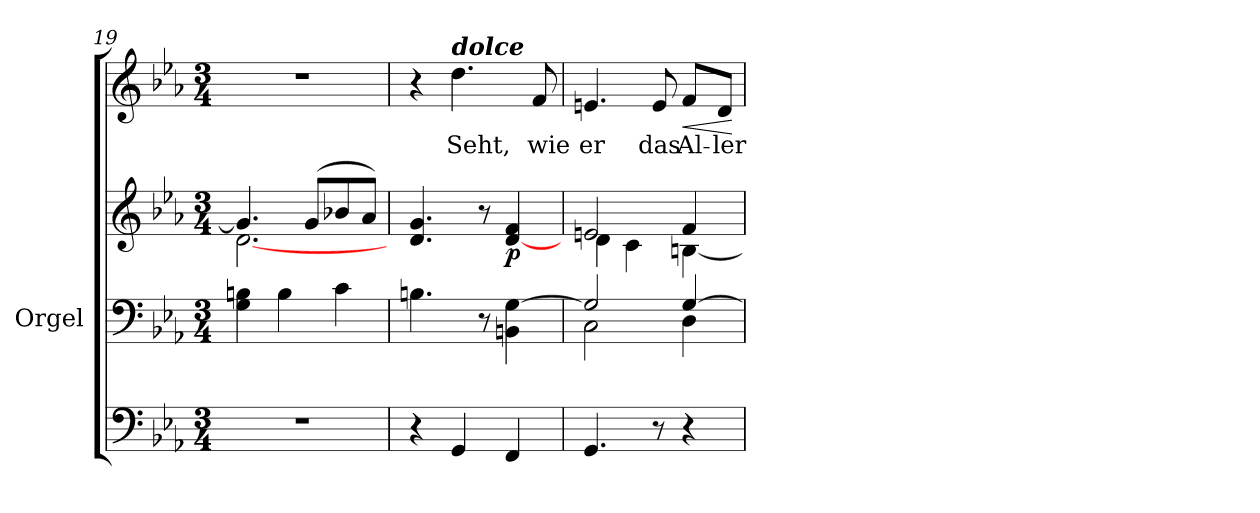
**kern	**kern	**kern	**dynam	**kern	**text	**dynam
*part3	*part2	*part2	*part2	*part1	*part1	*part1
*staff4	*staff3	*staff2	*staff2/3	*staff1	*staff1	*staff1
*	*I"Orgel	*	*	*	*	*
*	*I'Org.	*	*	*	*	*
*clefF4	*clefF4	*clefG2	*	*clefG2	*	*
*k[b-e-a-]	*k[b-e-a-]	*k[b-e-a-]	*	*k[b-e-a-]	*	*
*E-:	*E-:	*E-:	*	*E-:	*	*
*M3/4	*M3/4	*M3/4	*	*M3/4	*	*
=19	=19	=19	=19	=19	=19	=19
*	*	*^	*	*	*	*
2.r	4G\ 4Bn\	4.g/]	[<2.d\	.	2.r	.	.
.	4B\	.	.	.	.	.	.
.	.	(>8g/L	.	.	.	.	.
.	4c\	8b-X/	.	.	.	.	.
.	.	8a-/J)	.	.	.	.	.
*	*	*v	*v	*	*	*	*
=20	=20	=20	=20	=20	=20	=20
4r	4.Bn\	4.d/ 4.g/	.	4r	.	.
!	!	!	!	!LO:TX:a:Bi:t=dolce	!	!
!	!	!	!	!	!LO:LY:b	!
4GG/	.	.	.	4.dd\	Seht,	.
.	8r	8r	.	.	.	.
!	!	!	!LO:DY:b	!	!	!
4FF/	4BBn\ [4G\	[4d/ 4f/	p	.	.	.
!	!	!	!	!	!LO:LY:b	!
.	.	.	.	8f/	wie	.
=21	=21	=21	=21	=21	=21	=21
*	*^	*^	*	*	*	*
!	!	!	!	!	!	!	!LO:LY:b	!
4.GG/	2G/]	2C\	2en/	4d\	.	4.en/	er	.
.	.	.	.	4c\	.	.	.	.
!	!	!	!	!	!	!	!LO:LY:b	!
8r	.	.	.	.	.	8e/	das	.
!	!	!	!	!	!	!	!LO:LY:b	!LO:HP:b
4r	[>4G/	4D\	4f/	[<4Bn\	.	8f/L	Al-	<
!	!	!	!	!	!	!	!LO:LY:b	!
.	.	.	.	.	.	8d/J	-ler-	.
*	*v	*v	*	*	*	*	*	*
*	*	*v	*v	*	*	*	*
.	.	.	.	.	.	[
=	=	=	=	=	=	=
*-	*-	*-	*-	*-	*-	*-
